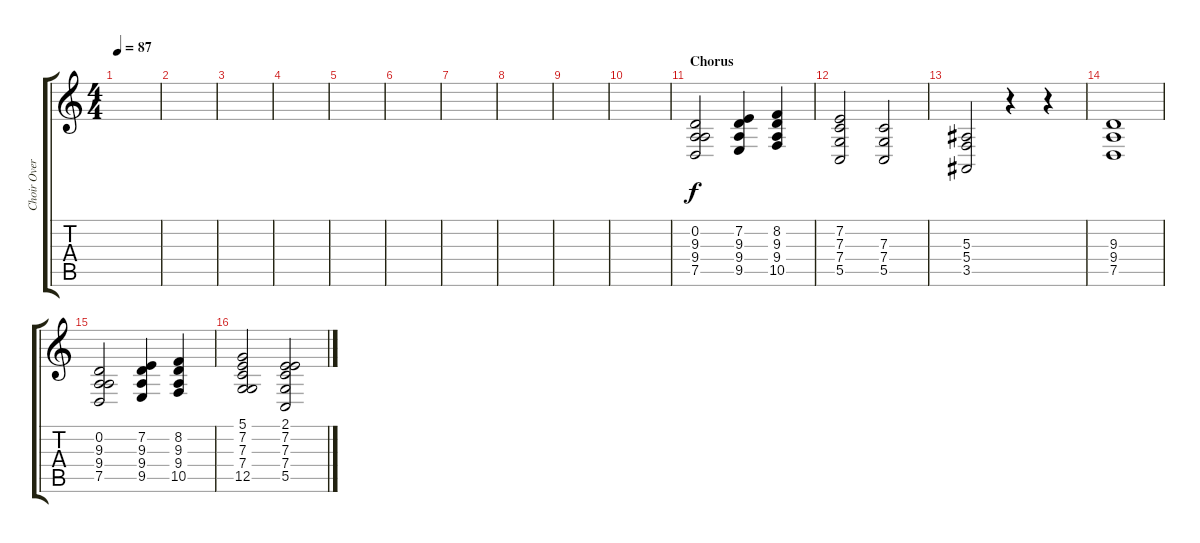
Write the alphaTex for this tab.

\track ("Choir Overdub" "Choir Over") {instrument stringensemble1}
\staff {score tabs}
\tuning (D4 A3 F3 C3 G2 D2) {hide}
\ts (4 4)
\tempo 87
\clef g2
\ks c
|
|
|
|
|
|
|
|
|
|
\section ("" "Chorus")
(0.2 9.3 9.4 7.5).2{volume 6} (7.2 9.3 9.4 9.5).4 (8.2 9.3 9.4 10.5).4 |
(7.2 7.3 7.4 5.5).2 (7.3 7.4 5.5).2 |
(5.3 5.4 3.5).2 r.4 r.4 |
(9.3 9.4 7.5).1 |
(0.2 9.3 9.4 7.5).2 (7.2 9.3 9.4 9.5).4 (8.2 9.3 9.4 10.5).4 |
(5.1 7.2 7.3 7.4 12.5).2{volume 5} (2.1 7.2 7.3 7.4 5.5).2
